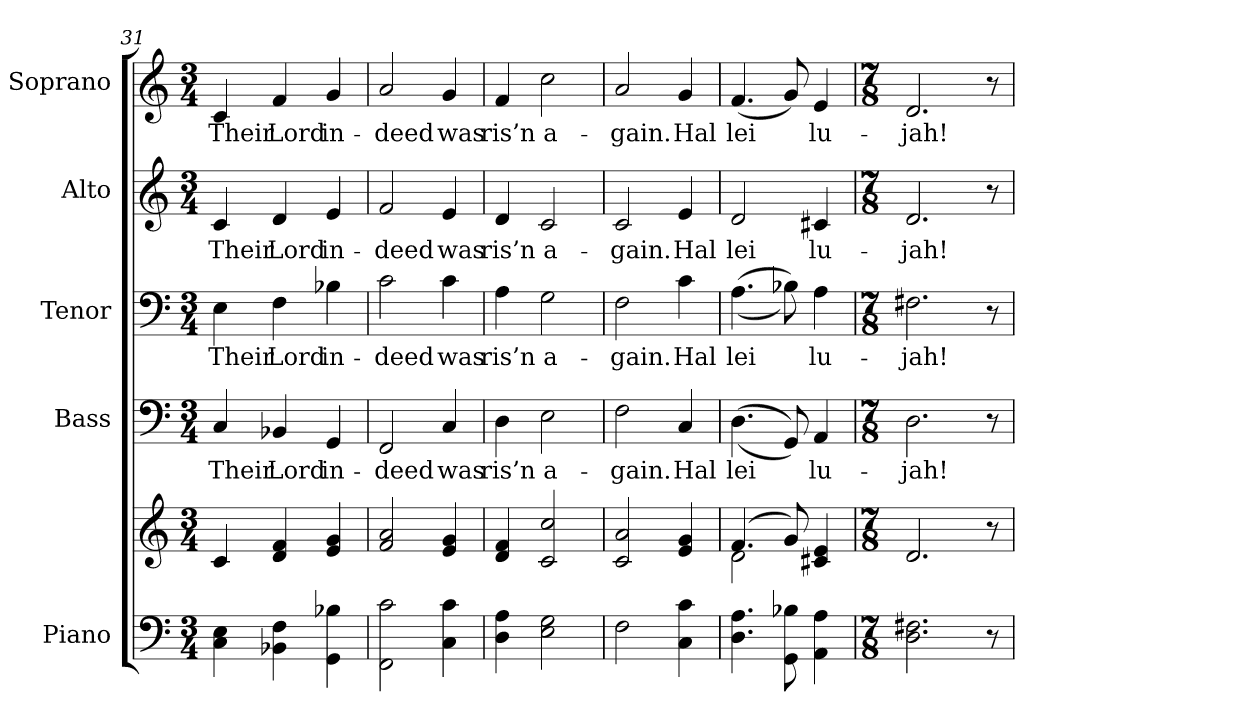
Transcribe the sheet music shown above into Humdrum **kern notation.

**kern	**kern	**kern	**text	**kern	**text	**kern	**text	**kern	**text
*part5	*part5	*part4	*part4	*part3	*part3	*part2	*part2	*part1	*part1
*staff6	*staff5	*staff4	*staff4	*staff3	*staff3	*staff2	*staff2	*staff1	*staff1
*I"Piano	*	*I"Bass	*	*I"Tenor	*	*I"Alto	*	*I"Soprano	*
*I'Pno.	*	*I'B.	*	*I'T.	*	*I'A.	*	*I'S.	*
!!LO:PB:g=z
*clefF4	*clefG2	*clefF4	*	*clefF4	*	*clefG2	*	*clefG2	*
*k[]	*k[]	*k[]	*	*k[]	*	*k[]	*	*k[]	*
*C:	*C:	*C:	*	*C:	*	*C:	*	*C:	*
*M3/4	*M3/4	*M3/4	*	*M3/4	*	*M3/4	*	*M3/4	*
=31	=31	=31	=31	=31	=31	=31	=31	=31	=31
!	!	!	!LO:LY:b:color=#000000	!	!	!	!	!	!
!	!	!	!	!	!LO:LY:b:color=#000000	!	!	!	!
!	!	!	!	!	!	!	!LO:LY:b:color=#000000	!	!
!	!	!	!	!	!	!	!	!	!LO:LY:b:color=#000000
4Ci\ 4Ei	4ci/	4Ci/	Their	4Ei\	Their	4ci/	Their	4ci/	Their
!	!	!	!LO:LY:b:color=#000000	!	!	!	!	!	!
!	!	!	!	!	!LO:LY:b:color=#000000	!	!	!	!
!	!	!	!	!	!	!	!LO:LY:b:color=#000000	!	!
!	!	!	!	!	!	!	!	!	!LO:LY:b:color=#000000
4BB-Xi\ 4Fi	4di/ 4fi	4BB-Xi/	Lord	4Fi\	Lord	4di/	Lord	4fi/	Lord
!	!	!	!LO:LY:b:color=#000000	!	!	!	!	!	!
!	!	!	!	!	!LO:LY:b:color=#000000	!	!	!	!
!	!	!	!	!	!	!	!LO:LY:b:color=#000000	!	!
!	!	!	!	!	!	!	!	!	!LO:LY:b:color=#000000
4GGi\ 4B-Xi	4ei/ 4gi	4GGi/	in-	4B-Xi\	in-	4ei/	in-	4gi/	in-
=32	=32	=32	=32	=32	=32	=32	=32	=32	=32
!	!	!	!LO:LY:b:color=#000000	!	!	!	!	!	!
!	!	!	!	!	!LO:LY:b:color=#000000	!	!	!	!
!	!	!	!	!	!	!	!LO:LY:b:color=#000000	!	!
!	!	!	!	!	!	!	!	!	!LO:LY:b:color=#000000
2FFi\ 2ci	2fi/ 2ai	2FFi/	-deed	2ci\	-deed	2fi/	-deed	2ai/	-deed
!	!	!	!LO:LY:b:color=#000000	!	!	!	!	!	!
!	!	!	!	!	!LO:LY:b:color=#000000	!	!	!	!
!	!	!	!	!	!	!	!LO:LY:b:color=#000000	!	!
!	!	!	!	!	!	!	!	!	!LO:LY:b:color=#000000
4Ci\ 4ci	4ei/ 4gi	4Ci/	was	4ci\	was	4ei/	was	4gi/	was
=33	=33	=33	=33	=33	=33	=33	=33	=33	=33
!	!	!	!LO:LY:b:color=#000000	!	!	!	!	!	!
!	!	!	!	!	!LO:LY:b:color=#000000	!	!	!	!
!	!	!	!	!	!	!	!LO:LY:b:color=#000000	!	!
!	!	!	!	!	!	!	!	!	!LO:LY:b:color=#000000
4Di\ 4Ai	4di/ 4fi	4Di\	ris’n	4Ai\	ris’n	4di/	ris’n	4fi/	ris’n
!	!	!	!LO:LY:b:color=#000000	!	!	!	!	!	!
!	!	!	!	!	!LO:LY:b:color=#000000	!	!	!	!
!	!	!	!	!	!	!	!LO:LY:b:color=#000000	!	!
!	!	!	!	!	!	!	!	!	!LO:LY:b:color=#000000
2Ei\ 2Gi	2ci/ 2cci	2Ei\	a-	2Gi\	a-	2ci/	a-	2cci\	a-
!!LO:PB:g=z
=34	=34	=34	=34	=34	=34	=34	=34	=34	=34
!	!	!	!LO:LY:b:color=#000000	!	!	!	!	!	!
!	!	!	!	!	!LO:LY:b:color=#000000	!	!	!	!
!	!	!	!	!	!	!	!LO:LY:b:color=#000000	!	!
!	!	!	!	!	!	!	!	!	!LO:LY:b:color=#000000
2Fi\	2ci/ 2ai	2Fi\	-gain.	2Fi\	-gain.	2ci/	-gain.	2ai/	-gain.
!	!	!	!LO:LY:b:color=#000000	!	!	!	!	!	!
!	!	!	!	!	!LO:LY:b:color=#000000	!	!	!	!
!	!	!	!	!	!	!	!LO:LY:b:color=#000000	!	!
!	!	!	!	!	!	!	!	!	!LO:LY:b:color=#000000
4Ci\ 4ci	4ei/ 4gi	4Ci/	Hal	4ci\	Hal	4ei/	Hal	4gi/	Hal
=35	=35	=35	=35	=35	=35	=35	=35	=35	=35
*	*^	*	*	*	*	*	*	*	*
!	!	!	!	!LO:LY:b:color=#000000	!	!	!	!	!	!
!	!	!	!	!	!	!LO:LY:b:color=#000000	!	!	!	!
!	!	!	!	!	!	!	!	!LO:LY:b:color=#000000	!	!
!	!	!	!	!	!	!	!	!	!	!LO:LY:b:color=#000000
4.Di\ 4.Ai	(4.fi/	2di\	((4.Di\	lei	((4.Ai\	lei	2di/	lei	(4.fi/	lei
8GGi\ 8B-Xi	8gi/)	.	8GGi/))	.	8B-Xi\))	.	.	.	8gi/)	.
!	!	!	!	!LO:LY:b:color=#000000	!	!	!	!	!	!
!	!	!	!	!	!	!LO:LY:b:color=#000000	!	!	!	!
!	!	!	!	!	!	!	!	!LO:LY:b:color=#000000	!	!
!	!	!	!	!	!	!	!	!	!	!LO:LY:b:color=#000000
4AAi\ 4Ai	4c#Xi/ 4ei	4ryy	4AAi/	lu-	4Ai\	lu-	4c#Xi/	lu-	4ei/	lu-
*	*v	*v	*	*	*	*	*	*	*	*
=36	=36	=36	=36	=36	=36	=36	=36	=36	=36
*M7/8	*M7/8	*M7/8	*	*M7/8	*	*M7/8	*	*M7/8	*
*	*^	*	*	*	*	*	*	*	*
!	!	!	!	!LO:LY:b:color=#000000	!	!	!	!	!	!
*	*v	*v	*	*	*	*	*	*	*	*
*	*^	*	*	*	*	*	*	*	*
!	!	!	!	!	!	!LO:LY:b:color=#000000	!	!	!	!
*	*v	*v	*	*	*	*	*	*	*	*
*	*^	*	*	*	*	*	*	*	*
!	!	!	!	!	!	!	!	!LO:LY:b:color=#000000	!	!
*	*v	*v	*	*	*	*	*	*	*	*
*	*^	*	*	*	*	*	*	*	*
!	!	!	!	!	!	!	!	!	!	!LO:LY:b:color=#000000
*	*v	*v	*	*	*	*	*	*	*	*
2.Di\ 2.F#Xi	2.di/	2.Di\	-jah!	2.F#Xi\	-jah!	2.di/	-jah!	2.di/	-jah!
8r	8r	8r	.	8r	.	8r	.	8r	.
=	=	=	=	=	=	=	=	=	=
*-	*-	*-	*-	*-	*-	*-	*-	*-	*-
